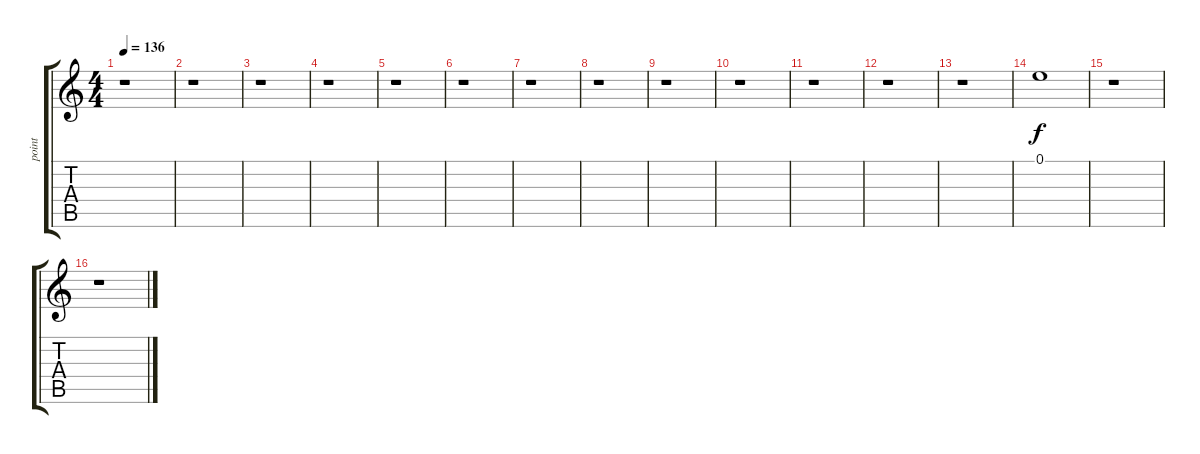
\track ("point" "point") {instrument acousticguitarsteel}
\staff {score tabs}
\tuning (E4 B3 G3 D3 A2 E2) {hide}
\ts (4 4)
\tempo 136
\clef g2
\ks c
r.1{dy f} |
r.1 |
r.1 |
r.1 |
r.1 |
r.1 |
r.1 |
r.1 |
r.1 |
r.1 |
r.1 |
r.1 |
r.1 |
0.1.1 |
r.1 |
r.1
